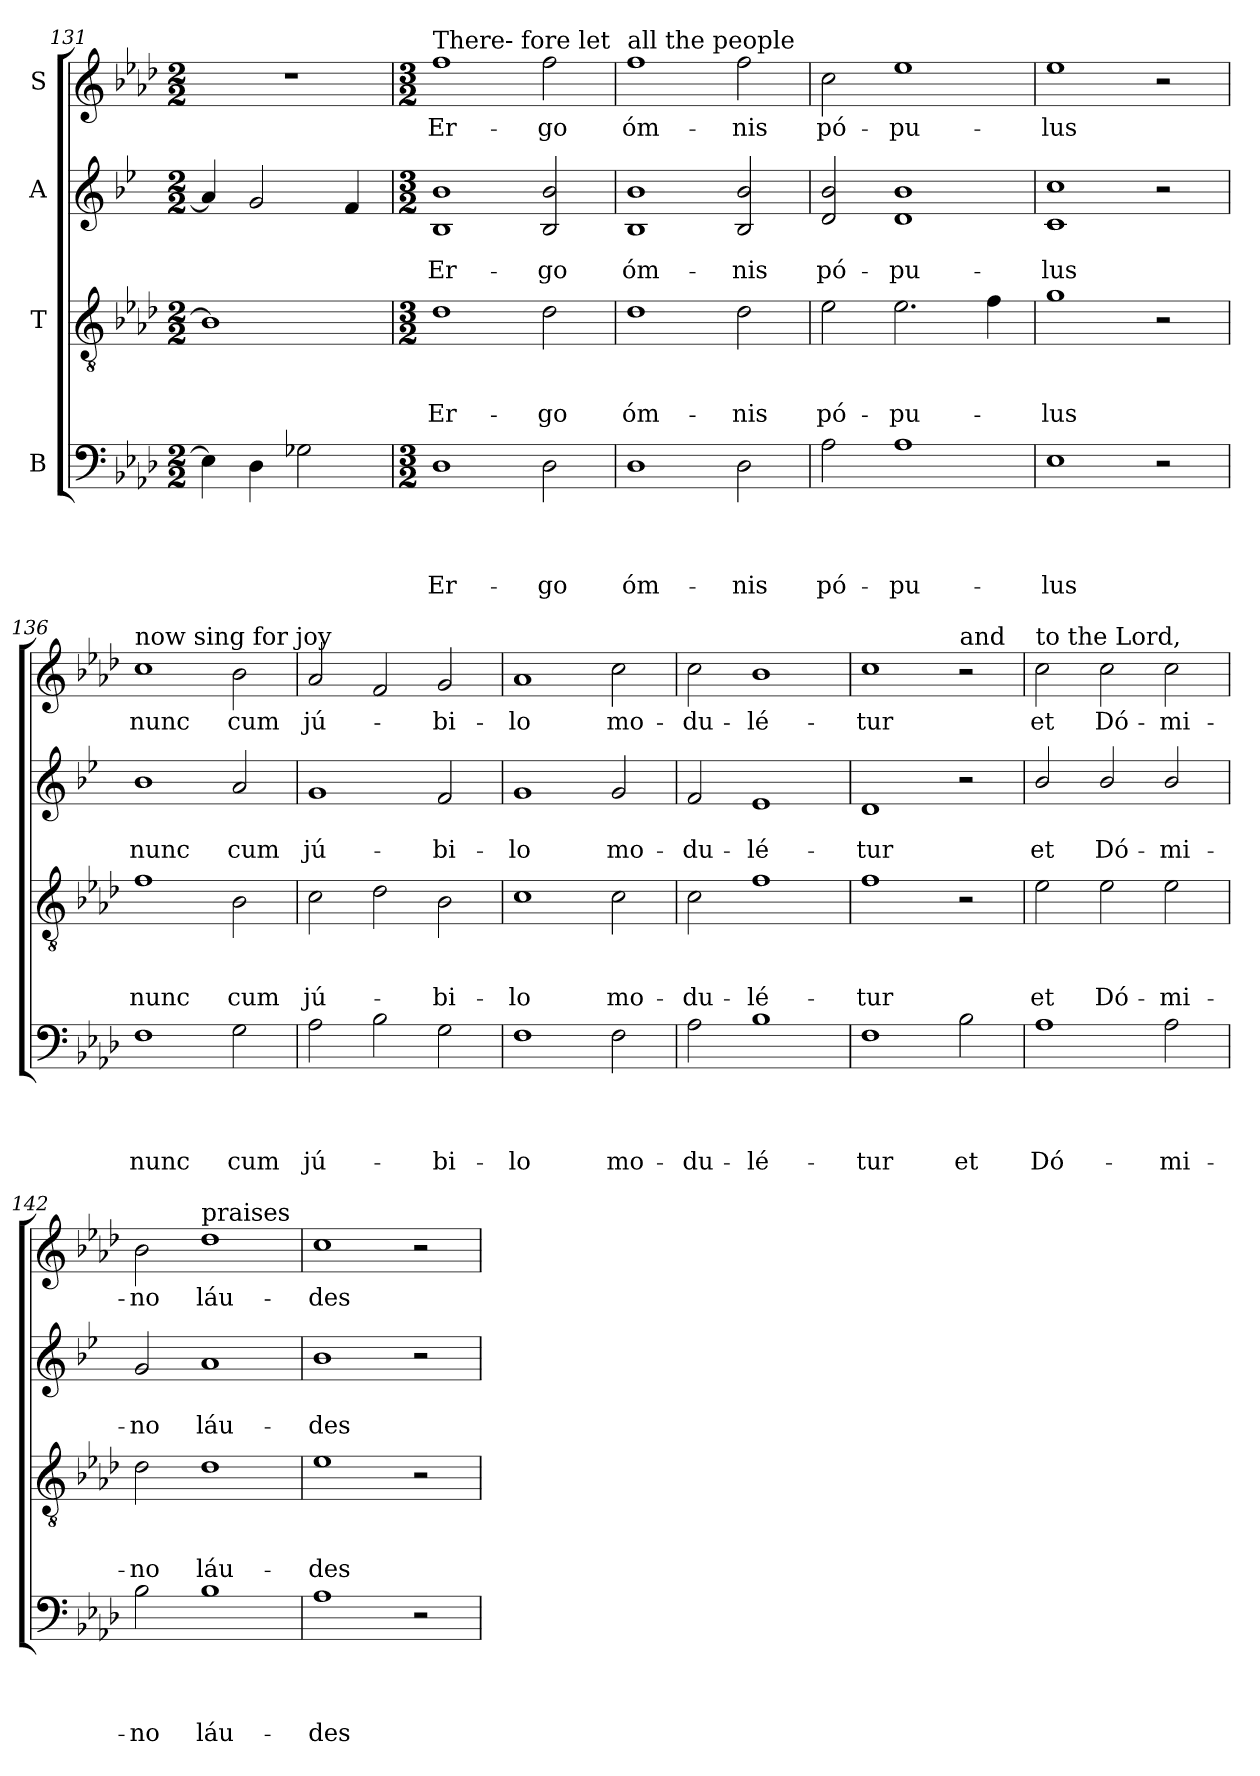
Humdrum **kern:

**kern	**text	**text	**text	**text	**kern	**text	**text	**text	**kern	**text	**text	**kern	**text
*part4	*part4	*part4	*part4	*part4	*part3	*part3	*part3	*part3	*part2	*part2	*part2	*part1	*part1
*staff4	*staff4	*staff4	*staff4	*staff4	*staff3	*staff3	*staff3	*staff3	*staff2	*staff2	*staff2	*staff1	*staff1
*I"B	*	*	*	*	*I"T	*	*	*	*I"A	*	*	*I"S	*
*clefF4	*	*	*	*	*clefGv2	*	*	*	*clefG2	*	*	*clefG2	*
*	*	*	*	*	*	*	*	*	*ITrd1c2	*	*	*	*
*k[b-e-a-d-]	*	*	*	*	*k[b-e-a-d-]	*	*	*	*k[b-e-a-d-]	*	*	*k[b-e-a-d-]	*
*A-:	*	*	*	*	*A-:	*	*	*	*A-:	*	*	*A-:	*
*M2/2	*	*	*	*	*M2/2	*	*	*	*M2/2	*	*	*M2/2	*
=131	=131	=131	=131	=131	=131	=131	=131	=131	=131	=131	=131	=131	=131
4E-\]	.	.	.	.	1B-]	.	.	.	4g-/]	.	.	1r	.
4D-\	.	.	.	.	.	.	.	.	2f/	.	.	.	.
2G-\	.	.	.	.	.	.	.	.	.	.	.	.	.
.	.	.	.	.	.	.	.	.	4e-/	.	.	.	.
=132	=132	=132	=132	=132	=132	=132	=132	=132	=132	=132	=132	=132	=132
*M3/2	*	*	*	*	*M3/2	*	*	*	*M3/2	*	*	*M3/2	*
!	!	!	!	!	!	!	!	!	!	!	!	!LO:TX:a:t=There- fore let	!
!	!	!	!	!LO:LY:b	!	!	!	!LO:LY:b	!	!	!LO:LY:b	!	!LO:LY:b
1D-	.	.	.	Er-	1d-	.	.	Er-	1A- 1a-	.	Er-	1ff	Er-
!	!	!	!	!LO:LY:b	!	!	!	!LO:LY:b	!	!	!LO:LY:b	!	!LO:LY:b
2D-\	.	.	.	-go	2d-\	.	.	-go	2A-/ 2a-/	.	-go	2ff\	-go
=133	=133	=133	=133	=133	=133	=133	=133	=133	=133	=133	=133	=133	=133
!	!	!	!	!	!	!	!	!	!	!	!	!LO:TX:a:t=all the people	!
!	!	!	!	!LO:LY:b	!	!	!	!LO:LY:b	!	!	!LO:LY:b	!	!LO:LY:b
1D-	.	.	.	óm-	1d-	.	.	óm-	1A- 1a-	.	óm-	1ff	óm-
!	!	!	!	!LO:LY:b	!	!	!	!LO:LY:b	!	!	!LO:LY:b	!	!LO:LY:b
2D-\	.	.	.	-nis	2d-\	.	.	-nis	2A-/ 2a-/	.	-nis	2ff\	-nis
=134	=134	=134	=134	=134	=134	=134	=134	=134	=134	=134	=134	=134	=134
!	!	!	!	!LO:LY:b	!	!	!	!LO:LY:b	!	!	!LO:LY:b	!	!LO:LY:b
2A-\	.	.	.	pó-	2e-\	.	.	pó-	2c/ 2a-/	.	pó-	2cc\	pó-
!	!	!	!	!LO:LY:b	!	!	!	!LO:LY:b	!	!	!LO:LY:b	!	!LO:LY:b
1A-	.	.	.	-pu-	2.e-\	.	.	-pu-	1c 1a-	.	-pu-	1ee-	-pu-
.	.	.	.	.	4f\	.	.	.	.	.	.	.	.
!!LO:LB:g=z
=135	=135	=135	=135	=135	=135	=135	=135	=135	=135	=135	=135	=135	=135
!	!	!	!	!LO:LY:b	!	!	!	!LO:LY:b	!	!	!LO:LY:b	!	!LO:LY:b
1E-	.	.	.	-lus	1g	.	.	-lus	1B- 1b-	.	-lus	1ee-	-lus
2r	.	.	.	.	2r	.	.	.	2r	.	.	2r	.
=136	=136	=136	=136	=136	=136	=136	=136	=136	=136	=136	=136	=136	=136
!	!	!	!	!	!	!	!	!	!	!	!	!LO:TX:a:t=now sing for joy	!
!	!	!	!	!LO:LY:b	!	!	!	!LO:LY:b	!	!	!LO:LY:b	!	!LO:LY:b
1F	.	.	.	nunc	1f	.	.	nunc	1a-	.	nunc	1cc	nunc
!	!	!	!	!LO:LY:b	!	!	!	!LO:LY:b	!	!	!LO:LY:b	!	!LO:LY:b
2G\	.	.	.	cum	2B-\	.	.	cum	2g/	.	cum	2b-\	cum
=137	=137	=137	=137	=137	=137	=137	=137	=137	=137	=137	=137	=137	=137
!	!	!	!	!LO:LY:b	!	!	!	!LO:LY:b	!	!	!LO:LY:b	!	!LO:LY:b
2A-\	.	.	.	jú-	2c\	.	.	jú-	1f	.	jú-	2a-/	jú-
2B-\	.	.	.	.	2d-\	.	.	.	.	.	.	2f/	.
!	!	!	!	!LO:LY:b	!	!	!	!LO:LY:b	!	!	!LO:LY:b	!	!LO:LY:b
2G\	.	.	.	-bi-	2B-\	.	.	-bi-	2e-/	.	-bi-	2g/	-bi-
=138	=138	=138	=138	=138	=138	=138	=138	=138	=138	=138	=138	=138	=138
!	!	!	!	!LO:LY:b	!	!	!	!LO:LY:b	!	!	!LO:LY:b	!	!LO:LY:b
1F	.	.	.	-lo	1c	.	.	-lo	1f	.	-lo	1a-	-lo
!	!	!	!	!LO:LY:b	!	!	!	!LO:LY:b	!	!	!LO:LY:b	!	!LO:LY:b
2F\	.	.	.	mo-	2c\	.	.	mo-	2f/	.	mo-	2cc\	mo-
=139	=139	=139	=139	=139	=139	=139	=139	=139	=139	=139	=139	=139	=139
!	!	!	!	!LO:LY:b	!	!	!	!LO:LY:b	!	!	!LO:LY:b	!	!LO:LY:b
2A-\	.	.	.	-du-	2c\	.	.	-du-	2e-/	.	-du-	2cc\	-du-
!	!	!	!	!LO:LY:b	!	!	!	!LO:LY:b	!	!	!LO:LY:b	!	!LO:LY:b
1B-	.	.	.	-lé-	1f	.	.	-lé-	1d-	.	-lé-	1b-	-lé-
!!LO:PB:g=z
=140	=140	=140	=140	=140	=140	=140	=140	=140	=140	=140	=140	=140	=140
!	!	!	!	!LO:LY:b	!	!	!	!LO:LY:b	!	!	!LO:LY:b	!	!LO:LY:b
1F	.	.	.	-tur	1f	.	.	-tur	1c	.	-tur	1cc	-tur
!	!	!	!	!	!	!	!	!	!	!	!	!LO:TX:a:t=and	!
!	!	!	!	!LO:LY:b	!	!	!	!	!	!	!	!	!
2B-\	.	.	.	et	2r	.	.	.	2r	.	.	2r	.
=141	=141	=141	=141	=141	=141	=141	=141	=141	=141	=141	=141	=141	=141
!	!	!	!	!	!	!	!	!	!	!	!	!LO:TX:a:t=to the Lord,	!
!	!	!	!	!LO:LY:b	!	!	!	!LO:LY:b	!	!	!LO:LY:b	!	!LO:LY:b
1A-	.	.	.	Dó-	2e-\	.	.	et	2a-/	.	et	2cc\	et
!	!	!	!	!	!	!	!	!LO:LY:b	!	!	!LO:LY:b	!	!LO:LY:b
.	.	.	.	.	2e-\	.	.	Dó-	2a-/	.	Dó-	2cc\	Dó-
!	!	!	!	!LO:LY:b	!	!	!	!LO:LY:b	!	!	!LO:LY:b	!	!LO:LY:b
2A-\	.	.	.	-mi-	2e-\	.	.	-mi-	2a-/	.	-mi-	2cc\	-mi-
=142	=142	=142	=142	=142	=142	=142	=142	=142	=142	=142	=142	=142	=142
!	!	!	!	!LO:LY:b	!	!	!	!LO:LY:b	!	!	!LO:LY:b	!	!LO:LY:b
2B-\	.	.	.	-no	2d-\	.	.	-no	2f/	.	-no	2b-\	-no
!	!	!	!	!	!	!	!	!	!	!	!	!LO:TX:a:t=praises	!
!	!	!	!	!LO:LY:b	!	!	!	!LO:LY:b	!	!	!LO:LY:b	!	!LO:LY:b
1B-	.	.	.	láu-	1d-	.	.	láu-	1g	.	láu-	1dd-	láu-
=143	=143	=143	=143	=143	=143	=143	=143	=143	=143	=143	=143	=143	=143
!	!	!	!	!LO:LY:b	!	!	!	!LO:LY:b	!	!	!LO:LY:b	!	!LO:LY:b
1A-	.	.	.	-des	1e-	.	.	-des	1a-	.	-des	1cc	-des
2r	.	.	.	.	2r	.	.	.	2r	.	.	2r	.
=	=	=	=	=	=	=	=	=	=	=	=	=	=
*-	*-	*-	*-	*-	*-	*-	*-	*-	*-	*-	*-	*-	*-
